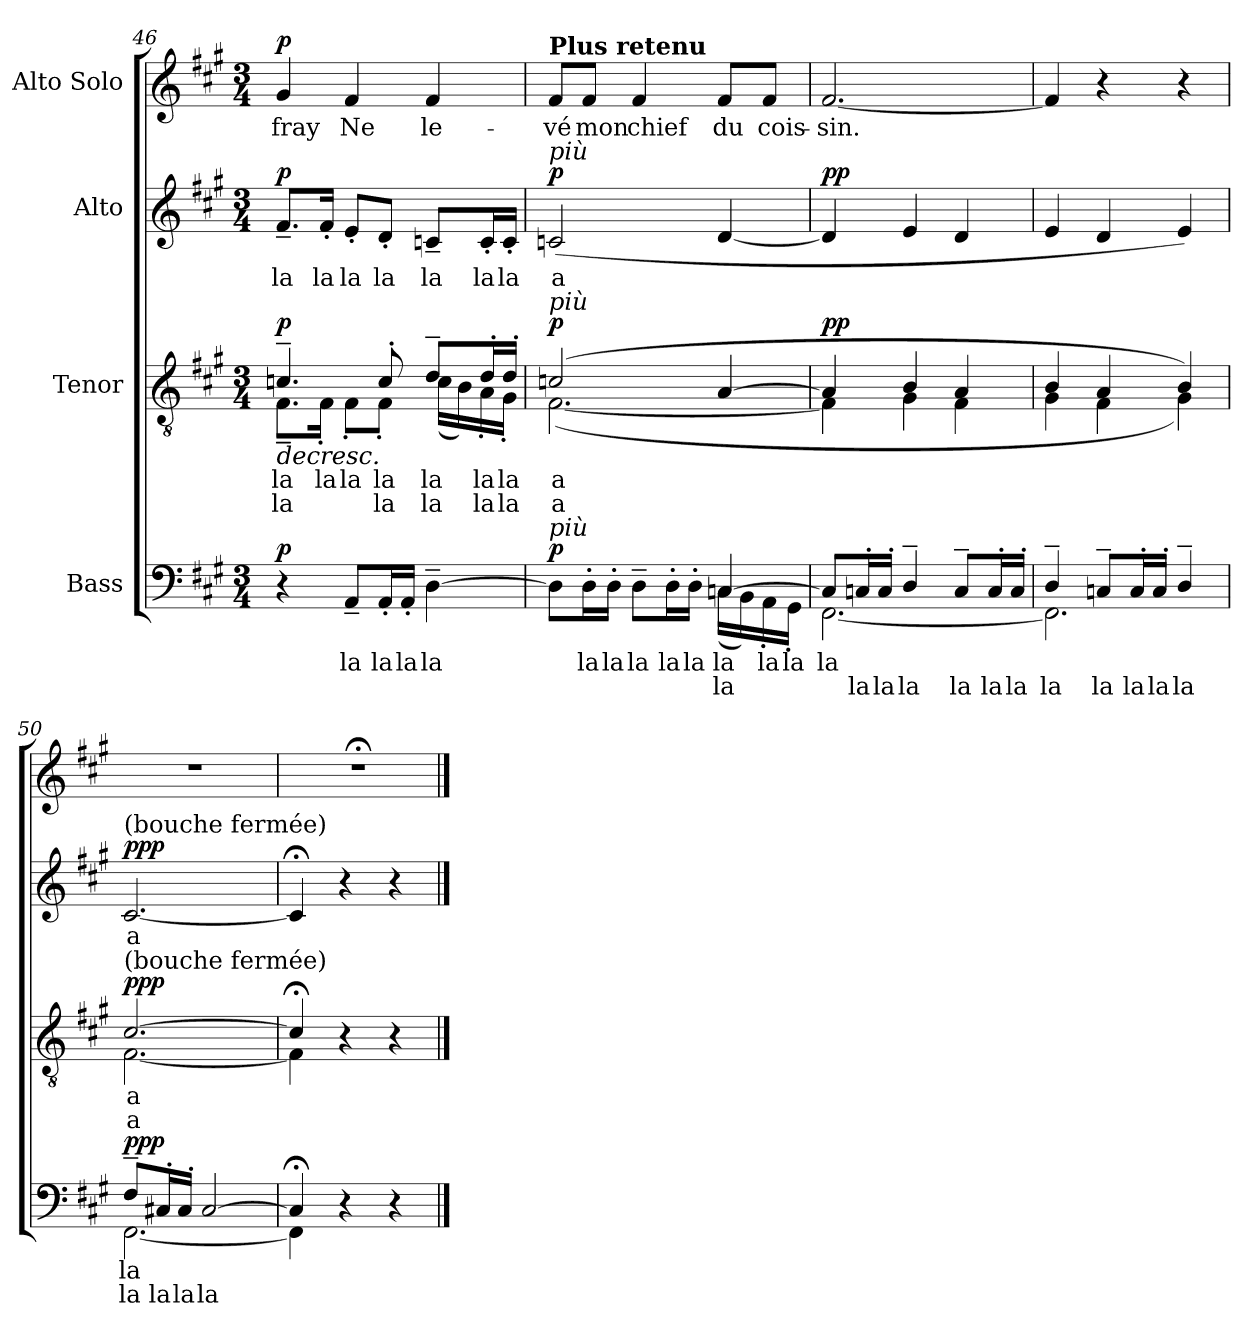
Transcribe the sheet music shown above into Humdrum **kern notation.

**kern	**text	**text	**dynam	**kern	**text	**text	**dynam	**kern	**text	**dynam	**kern	**text	**dynam
*part4	*part4	*part4	*part4	*part3	*part3	*part3	*part3	*part2	*part2	*part2	*part1	*part1	*part1
*staff4	*staff4	*staff4	*staff4	*staff3	*staff3	*staff3	*staff3	*staff2	*staff2	*staff2	*staff1	*staff1	*staff1
*I"Bass	*	*	*	*I"Tenor	*	*	*	*I"Alto	*	*	*I"Alto Solo	*	*
*clefF4	*	*	*	*clefGv2	*	*	*	*clefG2	*	*	*clefG2	*	*
*k[f#c#g#]	*	*	*	*k[f#c#g#]	*	*	*	*k[f#c#g#]	*	*	*k[f#c#g#]	*	*
*A:	*	*	*	*A:	*	*	*	*A:	*	*	*A:	*	*
*M3/4	*	*	*	*M3/4	*	*	*	*M3/4	*	*	*M3/4	*	*
=46	=46	=46	=46	=46	=46	=46	=46	=46	=46	=46	=46	=46	=46
!	!	!	!	!	!	!LO:LY:b	!LO:HP:b	!	!	!	!	!	!
*	*	*	*	*^	*	*	*	*	*	*	*	*	*
!	!	!	!LO:DY:b	!	!	!LO:LY:b	!	!LO:DY:n=1:b	!	!LO:LY:b	!LO:DY:b	!	!LO:LY:b	!LO:DY:b
4r	.	.	p	4.cn~/	8.F#~\L	la	la	> p	8.f#~/L	la	p	4g#/	-fray	p
!	!	!	!	!	!	!LO:LY:b	!	!	!	!LO:LY:b	!	!	!	!
.	.	.	.	.	16F#'\Jk	la	.	.	16f#'/Jk	la	.	.	.	.
!	!LO:LY:b	!	!	!	!	!LO:LY:b	!	!	!	!LO:LY:b	!	!	!LO:LY:b	!
8AA~/L	la	.	.	.	8F#'\L	la	.	.	8e'/L	la	.	4f#/	Ne	.
!	!LO:LY:b	!	!	!	!	!	!LO:LY:b	!	!	!	!	!	!	!
!	!	!	!	!	!	!LO:LY:b	!	!	!	!LO:LY:b	!	!	!	!
16AA'/L	la	.	.	8c'/	8F#'\J	la	la	.	8d'/J	la	.	.	.	.
!	!LO:LY:b	!	!	!	!	!	!	!	!	!	!	!	!	!
16AA'/JJ	la	.	.	.	.	.	.	.	.	.	.	.	.	.
!	!LO:LY:b	!	!	!	!	!	!LO:LY:b	!	!	!	!	!	!	!
!	!	!	!	!	!	!LO:LY:b	!	!	!	!LO:LY:b	!	!	!LO:LY:b	!
[4D~\	la	.	.	8d~/L	(<16c\LL	la	la	.	8cn~/L	la	.	4f#/	le-	.
.	.	.	.	.	16B\)	.	.	.	.	.	.	.	.	.
!	!	!	!	!	!	!	!LO:LY:b	!	!	!	!	!	!	!
!	!	!	!	!	!	!LO:LY:b	!	!	!	!LO:LY:b	!	!	!	!
.	.	.	.	16d'/L	16A'\	la	la	.	16c'/L	la	.	.	.	.
!	!	!	!	!	!	!	!LO:LY:b	!	!	!	!	!	!	!
!	!	!	!	!	!	!LO:LY:b	!	!	!	!LO:LY:b	!	!	!	!
.	.	.	.	16d'/JJ	16G#'\JJ	la	la	.	16c'/JJ	la	.	.	.	.
!!LO:PB:g=z
=47	=47	=47	=47	=47	=47	=47	=47	=47	=47	=47	=47	=47	=47	=47
*^	*	*	*	*	*	*	*	*	*	*	*	*	*	*
!	!	!	!	!	!	!	!	!	!	!	!	!	!LO:TX:a:B:t=Plus retenu	!	!
!	!	!	!	!	!	!	!	!	!	!LO:TX:a:i:t=più	!	!	!	!	!
!	!	!	!	!	!LO:TX:a:i:t=più	!	!	!	!	!	!	!	!	!	!
!LO:TX:a:i:t=più	!	!	!	!	!	!	!	!	!	!	!	!	!	!	!
!	!	!	!	!	!	!	!	!LO:LY:b	!	!	!	!	!	!	!
!	!	!	!	!LO:DY:b	!	!	!LO:LY:b	!	!LO:DY:b	!	!LO:LY:b	!LO:DY:b	!	!LO:LY:b	!
8D\L]	2ryy	.	.	p	(>2cn/	(<[2.F#\	a	a	p	(>2cn/	a	p	8f#/L	-vé	.
!	!	!LO:LY:b	!	!	!	!	!	!	!	!	!	!	!	!LO:LY:b	!
16D'\L	.	la	.	.	.	.	.	.	.	.	.	.	8f#/J	mon	.
!	!	!LO:LY:b	!	!	!	!	!	!	!	!	!	!	!	!	!
16D'\JJ	.	la	.	.	.	.	.	.	.	.	.	.	.	.	.
!	!	!LO:LY:b	!	!	!	!	!	!	!	!	!	!	!	!LO:LY:b	!
8D~\L	.	la	.	.	.	.	.	.	.	.	.	.	4f#/	chief	.
!	!	!LO:LY:b	!	!	!	!	!	!	!	!	!	!	!	!	!
16D'\L	.	la	.	.	.	.	.	.	.	.	.	.	.	.	.
!	!	!LO:LY:b	!	!	!	!	!	!	!	!	!	!	!	!	!
16D'\JJ	.	la	.	.	.	.	.	.	.	.	.	.	.	.	.
!	!	!LO:LY:b	!LO:LY:b	!	!	!	!	!	!	!	!	!	!	!LO:LY:b	!
[4Cn/	(<16C\LL	la	la	.	[4A/	.	.	.	.	[4d/	.	.	8f#/L	du	.
.	16BB\)	.	.	.	.	.	.	.	.	.	.	.	.	.	.
!	!	!LO:LY:b	!	!	!	!	!	!	!	!	!	!	!	!LO:LY:b	!
.	16AA'\	la	.	.	.	.	.	.	.	.	.	.	8f#/J	cois-	.
!	!	!LO:LY:b	!	!	!	!	!	!	!	!	!	!	!	!	!
.	16GG#'\JJ	la	.	.	.	.	.	.	.	.	.	.	.	.	.
=48	=48	=48	=48	=48	=48	=48	=48	=48	=48	=48	=48	=48	=48	=48	=48
!	!	!LO:LY:b	!	!	!	!	!	!	!LO:DY:b	!	!	!LO:DY:b	!	!LO:LY:b	!
8C/L]	[2.FF#\	la	.	.	4A/]	4F#\]	.	.	pp	4d/]	.	pp	[2.f#/	-sin.	.
!	!	!	!LO:LY:b	!	!	!	!	!	!	!	!	!	!	!	!
16Cn'/L	.	.	la	.	.	.	.	.	.	.	.	.	.	.	.
!	!	!	!LO:LY:b	!	!	!	!	!	!	!	!	!	!	!	!
16C'/JJ	.	.	la	.	.	.	.	.	.	.	.	.	.	.	.
!	!	!	!LO:LY:b	!	!	!	!	!	!	!	!	!	!	!	!
4D~/	.	.	la	.	4B/	4G#\	.	.	.	4e/	.	.	.	.	.
!	!	!	!LO:LY:b	!	!	!	!	!	!	!	!	!	!	!	!
8C~/L	.	.	la	.	4A/	4F#\	.	.	.	4d/	.	.	.	.	.
!	!	!	!LO:LY:b	!	!	!	!	!	!	!	!	!	!	!	!
16C'/L	.	.	la	.	.	.	.	.	.	.	.	.	.	.	.
!	!	!	!LO:LY:b	!	!	!	!	!	!	!	!	!	!	!	!
16C'/JJ	.	.	la	.	.	.	.	.	.	.	.	.	.	.	.
=49	=49	=49	=49	=49	=49	=49	=49	=49	=49	=49	=49	=49	=49	=49	=49
!	!	!	!LO:LY:b	!	!	!	!	!	!	!	!	!	!	!	!
4D~/	2.FF#\]	.	la	.	4B/	4G#\	.	.	.	4e/	.	.	4f#/]	.	.
!	!	!	!LO:LY:b	!	!	!	!	!	!	!	!	!	!	!	!
8Cn~/L	.	.	la	.	4A/	4F#\	.	.	.	4d/	.	.	4r	.	.
!	!	!	!LO:LY:b	!	!	!	!	!	!	!	!	!	!	!	!
16C'/L	.	.	la	.	.	.	.	.	.	.	.	.	.	.	.
!	!	!	!LO:LY:b	!	!	!	!	!	!	!	!	!	!	!	!
16C'/JJ	.	.	la	.	.	.	.	.	.	.	.	.	.	.	.
!	!	!	!LO:LY:b	!	!	!	!	!	!	!	!	!	!	!	!
4D~/	.	.	la	.	4B/)	4G#\)	.	.	]	4e/)	.	.	4r	.	.
=50	=50	=50	=50	=50	=50	=50	=50	=50	=50	=50	=50	=50	=50	=50	=50
!	!	!	!	!	!	!	!	!	!	!LO:TX:a:t=(bouche fermée)	!	!	!	!	!
!	!	!	!	!	!LO:TX:a:t=(bouche fermée)	!	!	!	!	!	!	!	!	!	!
!	!	!LO:LY:b	!LO:LY:b	!LO:DY:b	!	!	!LO:LY:b	!LO:LY:b	!LO:DY:b	!	!LO:LY:b	!LO:DY:b	!	!	!
8F#~/L	[2.FF#\	la	la	ppp	[2.c#/	[2.F#\	a	a	ppp	[2.c#/	a	ppp	2.r	.	.
!	!	!	!LO:LY:b	!	!	!	!	!	!	!	!	!	!	!	!
16C#X'/L	.	.	la	.	.	.	.	.	.	.	.	.	.	.	.
!	!	!	!LO:LY:b	!	!	!	!	!	!	!	!	!	!	!	!
16C#'/JJ	.	.	la	.	.	.	.	.	.	.	.	.	.	.	.
!	!	!	!LO:LY:b	!	!	!	!	!	!	!	!	!	!	!	!
[2C#/	.	.	la	.	.	.	.	.	.	.	.	.	.	.	.
=51	=51	=51	=51	=51	=51	=51	=51	=51	=51	=51	=51	=51	=51	=51	=51
4C#;</]	4FF#\]	.	.	.	4c#;</]	4F#\]	.	.	.	4c#;</]	.	.	2.r;<	.	.
4r	2ryy	.	.	.	4r	2ryy	.	.	.	4r	.	.	.	.	.
4r	.	.	.	.	4r	.	.	.	.	4r	.	.	.	.	.
*v	*v	*	*	*	*	*	*	*	*	*	*	*	*	*	*
*	*	*	*	*v	*v	*	*	*	*	*	*	*	*	*
==	==	==	==	==	==	==	==	==	==	==	==	==	==
*-	*-	*-	*-	*-	*-	*-	*-	*-	*-	*-	*-	*-	*-
